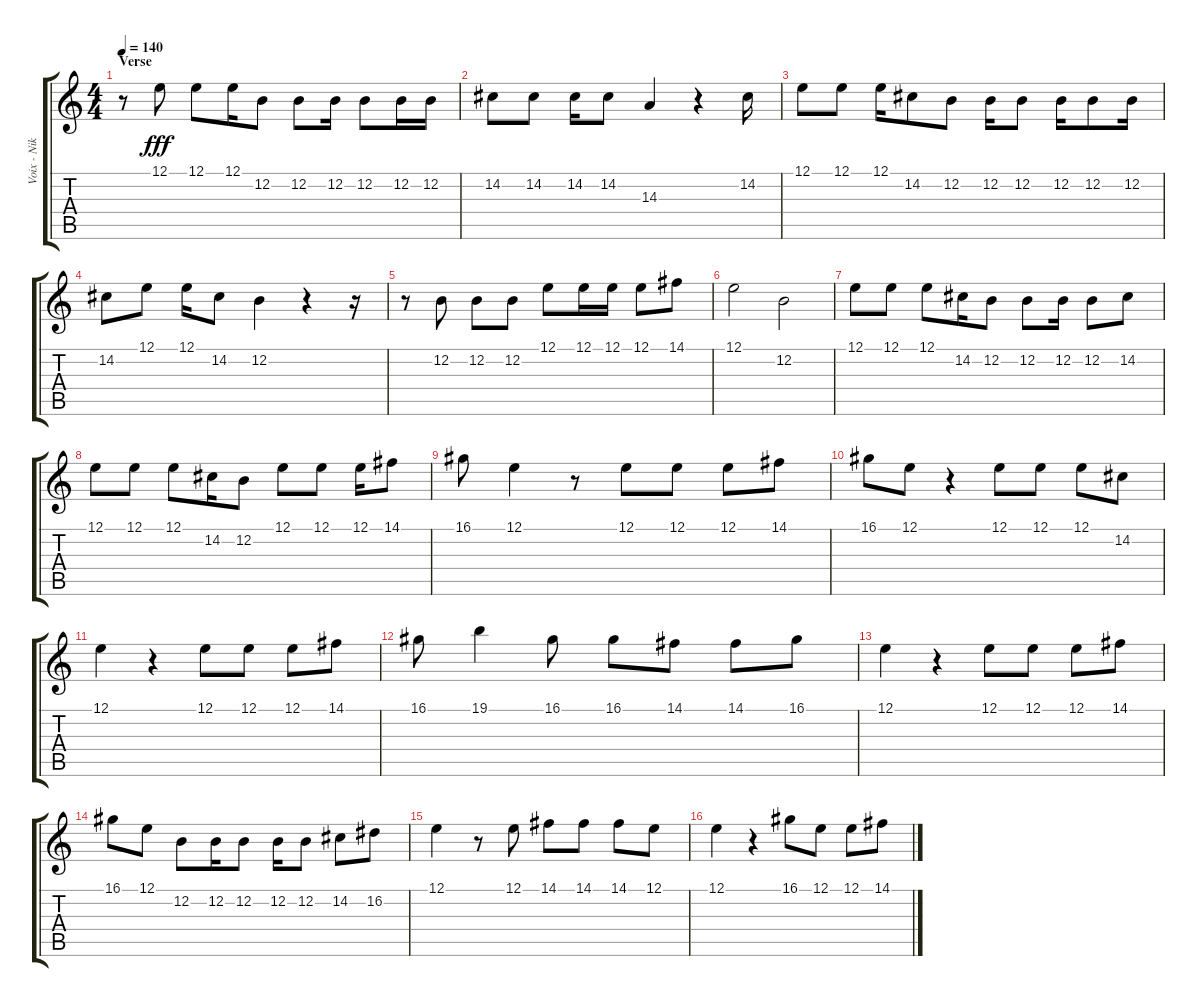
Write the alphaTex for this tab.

\track ("Voix - Nikola" "Voix - Nik") {instrument flute}
\staff {score tabs}
\tuning (E4 B3 G3 D3 A2 E2) {hide}
\ts (4 4)
\section ("" "Verse")
\tempo 140
\clef g2
\ks c
r.8{dy fff instrument flute} 12.1.8 12.1.8 12.1.16 12.2.8 12.2.8 12.2.16 12.2.8 12.2.16 12.2.16 |
14.2.8 14.2.8 14.2.16 14.2.8 14.3.4 r.4 14.2.16 |
12.1.8 12.1.8 12.1.16 14.2.8 12.2.8 12.2.16 12.2.8 12.2.16 12.2.8 12.2.16 |
14.2.8 12.1.8 12.1.16 14.2.8 12.2.4 r.4 r.16 |
r.8 12.2.8 12.2.8 12.2.8 12.1.8 12.1.16 12.1.16 12.1.8 14.1.8 |
12.1.2 12.2.2 |
12.1.8 12.1.8 12.1.8 14.2.16 12.2.8 12.2.8 12.2.16 12.2.8 14.2.8 |
12.1.8 12.1.8 12.1.8 14.2.16 12.2.8 12.1.8 12.1.8 12.1.16 14.1.8 |
16.1.8 12.1.4 r.8 12.1.8 12.1.8 12.1.8 14.1.8 |
16.1.8 12.1.8 r.4 12.1.8 12.1.8 12.1.8 14.2.8 |
12.1.4 r.4 12.1.8 12.1.8 12.1.8 14.1.8 |
16.1.8 19.1.4 16.1.8 16.1.8 14.1.8 14.1.8 16.1.8 |
12.1.4 r.4 12.1.8 12.1.8 12.1.8 14.1.8 |
16.1.8 12.1.8 12.2.8 12.2.16 12.2.8 12.2.16 12.2.8 14.2.8 16.2.8 |
12.1.4 r.8 12.1.8 14.1.8 14.1.8 14.1.8 12.1.8 |
12.1.4 r.4 16.1.8 12.1.8 12.1.8 14.1.8
